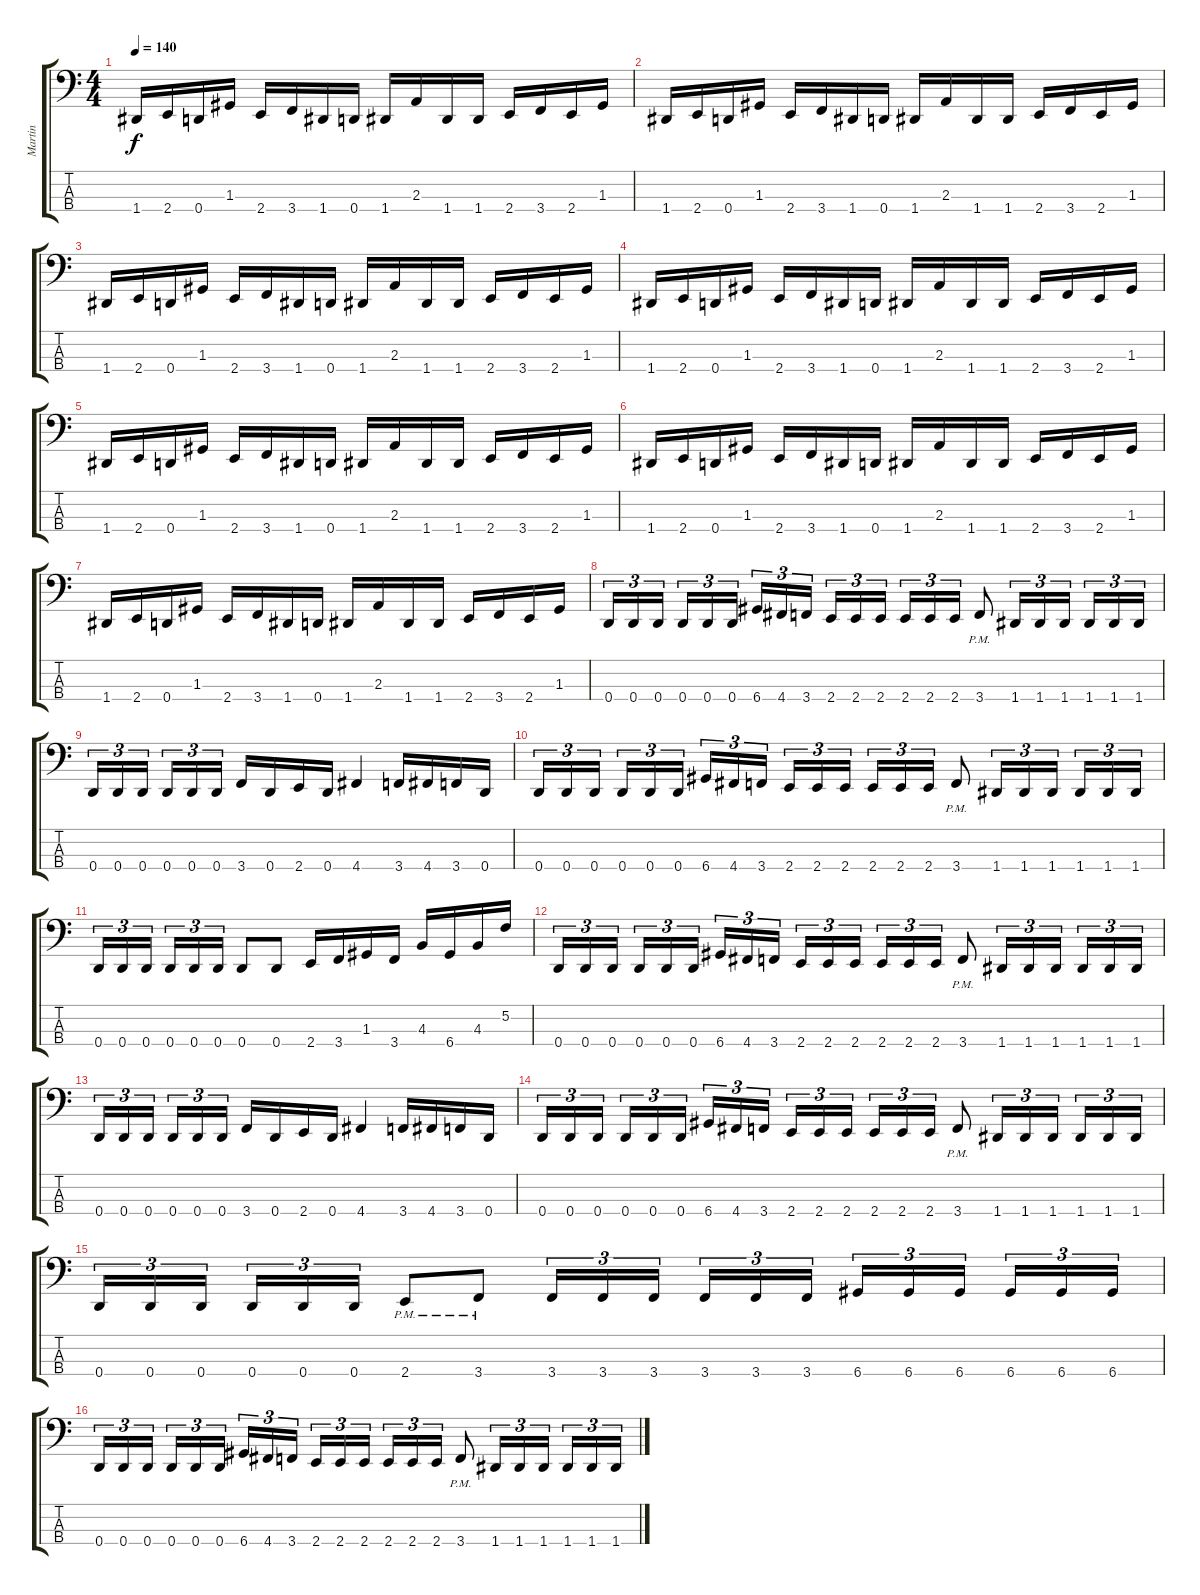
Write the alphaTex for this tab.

\track ("Martin" "Martin") {instrument electricbasspick}
\staff {score tabs}
\tuning (F2 C2 G1 D1) {hide}
\ts (4 4)
\tempo 140
\clef f4
\ks c
1.4.16{dy f} 2.4.16 0.4.16 1.3.16 2.4.16 3.4.16 1.4.16 0.4.16 1.4.16 2.3.16 1.4.16 1.4.16 2.4.16 3.4.16 2.4.16 1.3.16 |
1.4.16 2.4.16 0.4.16 1.3.16 2.4.16 3.4.16 1.4.16 0.4.16 1.4.16 2.3.16 1.4.16 1.4.16 2.4.16 3.4.16 2.4.16 1.3.16 |
1.4.16 2.4.16 0.4.16 1.3.16 2.4.16 3.4.16 1.4.16 0.4.16 1.4.16 2.3.16 1.4.16 1.4.16 2.4.16 3.4.16 2.4.16 1.3.16 |
1.4.16 2.4.16 0.4.16 1.3.16 2.4.16 3.4.16 1.4.16 0.4.16 1.4.16 2.3.16 1.4.16 1.4.16 2.4.16 3.4.16 2.4.16 1.3.16 |
1.4.16 2.4.16 0.4.16 1.3.16 2.4.16 3.4.16 1.4.16 0.4.16 1.4.16 2.3.16 1.4.16 1.4.16 2.4.16 3.4.16 2.4.16 1.3.16 |
1.4.16 2.4.16 0.4.16 1.3.16 2.4.16 3.4.16 1.4.16 0.4.16 1.4.16 2.3.16 1.4.16 1.4.16 2.4.16 3.4.16 2.4.16 1.3.16 |
1.4.16 2.4.16 0.4.16 1.3.16 2.4.16 3.4.16 1.4.16 0.4.16 1.4.16 2.3.16 1.4.16 1.4.16 2.4.16 3.4.16 2.4.16 1.3.16 |
0.4.16{tu (3 2)} 0.4.16{tu (3 2)} 0.4.16{tu (3 2)} 0.4.16{tu (3 2)} 0.4.16{tu (3 2)} 0.4.16{tu (3 2)} 6.4.16{tu (3 2)} 4.4.16{tu (3 2)} 3.4.16{tu (3 2)} 2.4.16{tu (3 2)} 2.4.16{tu (3 2)} 2.4.16{tu (3 2)} 2.4.16{tu (3 2)} 2.4.16{tu (3 2)} 2.4.16{tu (3 2)} 3.4{pm}.8 1.4.16{tu (3 2)} 1.4.16{tu (3 2)} 1.4.16{tu (3 2)} 1.4.16{tu (3 2)} 1.4.16{tu (3 2)} 1.4.16{tu (3 2)} |
0.4.16{tu (3 2)} 0.4.16{tu (3 2)} 0.4.16{tu (3 2)} 0.4.16{tu (3 2)} 0.4.16{tu (3 2)} 0.4.16{tu (3 2)} 3.4.16 0.4.16 2.4.16 0.4.16 4.4.4 3.4.16 4.4.16 3.4.16 0.4.16 |
0.4.16{tu (3 2)} 0.4.16{tu (3 2)} 0.4.16{tu (3 2)} 0.4.16{tu (3 2)} 0.4.16{tu (3 2)} 0.4.16{tu (3 2)} 6.4.16{tu (3 2)} 4.4.16{tu (3 2)} 3.4.16{tu (3 2)} 2.4.16{tu (3 2)} 2.4.16{tu (3 2)} 2.4.16{tu (3 2)} 2.4.16{tu (3 2)} 2.4.16{tu (3 2)} 2.4.16{tu (3 2)} 3.4{pm}.8 1.4.16{tu (3 2)} 1.4.16{tu (3 2)} 1.4.16{tu (3 2)} 1.4.16{tu (3 2)} 1.4.16{tu (3 2)} 1.4.16{tu (3 2)} |
0.4.16{tu (3 2)} 0.4.16{tu (3 2)} 0.4.16{tu (3 2)} 0.4.16{tu (3 2)} 0.4.16{tu (3 2)} 0.4.16{tu (3 2)} 0.4.8 0.4.8 2.4.16 3.4.16 1.3.16 3.4.16 4.3.16 6.4.16 4.3.16 5.2.16 |
0.4.16{tu (3 2)} 0.4.16{tu (3 2)} 0.4.16{tu (3 2)} 0.4.16{tu (3 2)} 0.4.16{tu (3 2)} 0.4.16{tu (3 2)} 6.4.16{tu (3 2)} 4.4.16{tu (3 2)} 3.4.16{tu (3 2)} 2.4.16{tu (3 2)} 2.4.16{tu (3 2)} 2.4.16{tu (3 2)} 2.4.16{tu (3 2)} 2.4.16{tu (3 2)} 2.4.16{tu (3 2)} 3.4{pm}.8 1.4.16{tu (3 2)} 1.4.16{tu (3 2)} 1.4.16{tu (3 2)} 1.4.16{tu (3 2)} 1.4.16{tu (3 2)} 1.4.16{tu (3 2)} |
0.4.16{tu (3 2)} 0.4.16{tu (3 2)} 0.4.16{tu (3 2)} 0.4.16{tu (3 2)} 0.4.16{tu (3 2)} 0.4.16{tu (3 2)} 3.4.16 0.4.16 2.4.16 0.4.16 4.4.4 3.4.16 4.4.16 3.4.16 0.4.16 |
0.4.16{tu (3 2)} 0.4.16{tu (3 2)} 0.4.16{tu (3 2)} 0.4.16{tu (3 2)} 0.4.16{tu (3 2)} 0.4.16{tu (3 2)} 6.4.16{tu (3 2)} 4.4.16{tu (3 2)} 3.4.16{tu (3 2)} 2.4.16{tu (3 2)} 2.4.16{tu (3 2)} 2.4.16{tu (3 2)} 2.4.16{tu (3 2)} 2.4.16{tu (3 2)} 2.4.16{tu (3 2)} 3.4{pm}.8 1.4.16{tu (3 2)} 1.4.16{tu (3 2)} 1.4.16{tu (3 2)} 1.4.16{tu (3 2)} 1.4.16{tu (3 2)} 1.4.16{tu (3 2)} |
0.4.16{tu (3 2)} 0.4.16{tu (3 2)} 0.4.16{tu (3 2)} 0.4.16{tu (3 2)} 0.4.16{tu (3 2)} 0.4.16{tu (3 2)} 2.4{pm}.8 3.4{pm}.8 3.4.16{tu (3 2)} 3.4.16{tu (3 2)} 3.4.16{tu (3 2)} 3.4.16{tu (3 2)} 3.4.16{tu (3 2)} 3.4.16{tu (3 2)} 6.4.16{tu (3 2)} 6.4.16{tu (3 2)} 6.4.16{tu (3 2)} 6.4.16{tu (3 2)} 6.4.16{tu (3 2)} 6.4.16{tu (3 2)} |
0.4.16{tu (3 2)} 0.4.16{tu (3 2)} 0.4.16{tu (3 2)} 0.4.16{tu (3 2)} 0.4.16{tu (3 2)} 0.4.16{tu (3 2)} 6.4.16{tu (3 2)} 4.4.16{tu (3 2)} 3.4.16{tu (3 2)} 2.4.16{tu (3 2)} 2.4.16{tu (3 2)} 2.4.16{tu (3 2)} 2.4.16{tu (3 2)} 2.4.16{tu (3 2)} 2.4.16{tu (3 2)} 3.4{pm}.8 1.4.16{tu (3 2)} 1.4.16{tu (3 2)} 1.4.16{tu (3 2)} 1.4.16{tu (3 2)} 1.4.16{tu (3 2)} 1.4.16{tu (3 2)}
